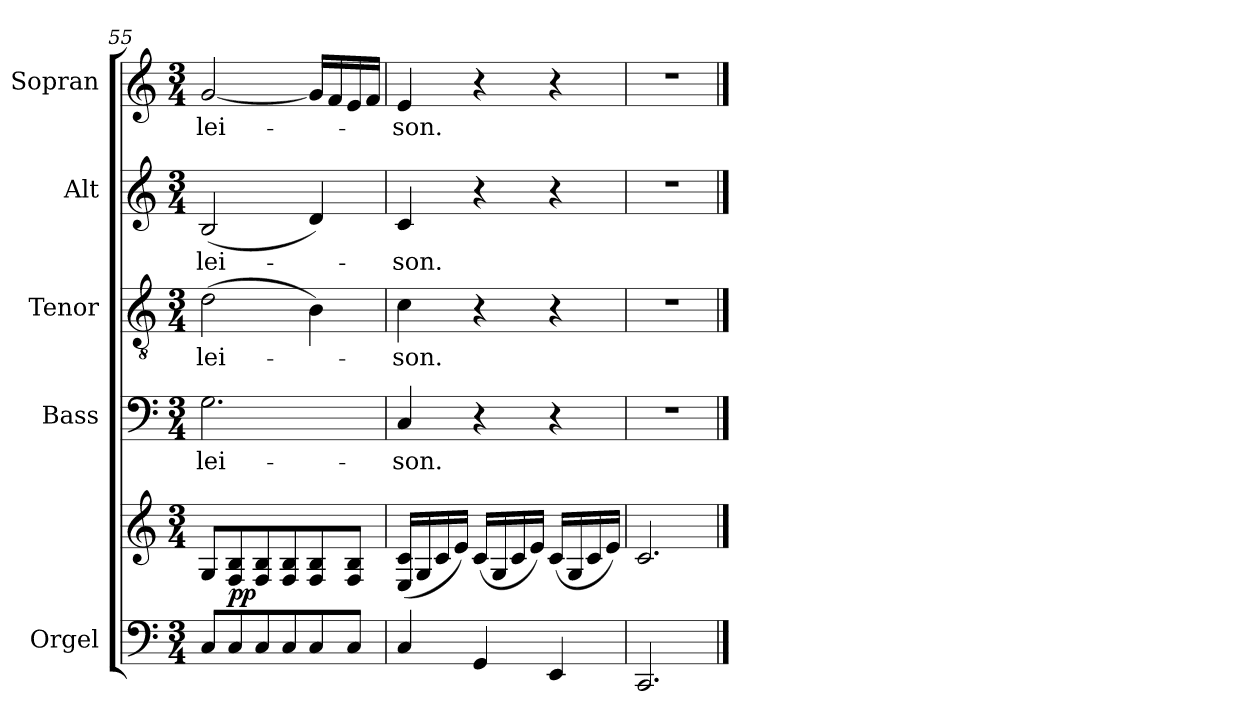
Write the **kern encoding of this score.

**kern	**kern	**dynam	**kern	**text	**kern	**text	**kern	**text	**kern	**text
*part5	*part5	*part5	*part4	*part4	*part3	*part3	*part2	*part2	*part1	*part1
*staff6	*staff5	*staff5/6	*staff4	*staff4	*staff3	*staff3	*staff2	*staff2	*staff1	*staff1
*I"Orgel	*	*	*I"Bass	*	*I"Tenor	*	*I"Alt	*	*I"Sopran	*
*I'Org.	*	*	*I'B.	*	*I'T.	*	*I'A.	*	*I'S.	*
*clefF4	*clefG2	*	*clefF4	*	*clefGv2	*	*clefG2	*	*clefG2	*
*k[]	*k[]	*	*k[]	*	*k[]	*	*k[]	*	*k[]	*
*C:	*C:	*	*C:	*	*C:	*	*C:	*	*C:	*
*M3/4	*M3/4	*	*M3/4	*	*M3/4	*	*M3/4	*	*M3/4	*
=55	=55	=55	=55	=55	=55	=55	=55	=55	=55	=55
!	!	!	!	!LO:LY:b	!	!LO:LY:b	!	!LO:LY:b	!	!LO:LY:b
8C/L	8G/L	.	2.G\	-lei-	(>2d\	-lei-	(<2B/	-lei-	[2g/	-lei-
!	!	!LO:DY:b	!	!	!	!	!	!	!	!
8C/	8F/ 8B/	pp	.	.	.	.	.	.	.	.
8C/	8F/ 8B/	.	.	.	.	.	.	.	.	.
8C/	8F/ 8B/	.	.	.	.	.	.	.	.	.
8C/	8F/ 8B/	.	.	.	4B\)	.	4d/)	.	16g/LL]	.
.	.	.	.	.	.	.	.	.	16f/	.
8C/J	8F/ 8B/J	.	.	.	.	.	.	.	16e/	.
.	.	.	.	.	.	.	.	.	16f/JJ	.
=56	=56	=56	=56	=56	=56	=56	=56	=56	=56	=56
!	!	!	!	!LO:LY:b	!	!LO:LY:b	!	!LO:LY:b	!	!LO:LY:b
4C/	(<16E/ 16c/LL	.	4C/	-son.	4c\	-son.	4c/	-son.	4e/	-son.
.	16G/	.	.	.	.	.	.	.	.	.
.	16c/	.	.	.	.	.	.	.	.	.
.	16e/JJ)	.	.	.	.	.	.	.	.	.
4GG/	(<16c/LL	.	4r	.	4r	.	4r	.	4r	.
.	16G/	.	.	.	.	.	.	.	.	.
.	16c/	.	.	.	.	.	.	.	.	.
.	16e/JJ)	.	.	.	.	.	.	.	.	.
4EE/	(<16c/LL	.	4r	.	4r	.	4r	.	4r	.
.	16G/	.	.	.	.	.	.	.	.	.
.	16c/	.	.	.	.	.	.	.	.	.
.	16e/JJ)	.	.	.	.	.	.	.	.	.
=57	=57	=57	=57	=57	=57	=57	=57	=57	=57	=57
2.CC/	2.c/	.	2.r	.	2.r	.	2.r	.	2.r	.
==	==	==	==	==	==	==	==	==	==	==
*-	*-	*-	*-	*-	*-	*-	*-	*-	*-	*-
